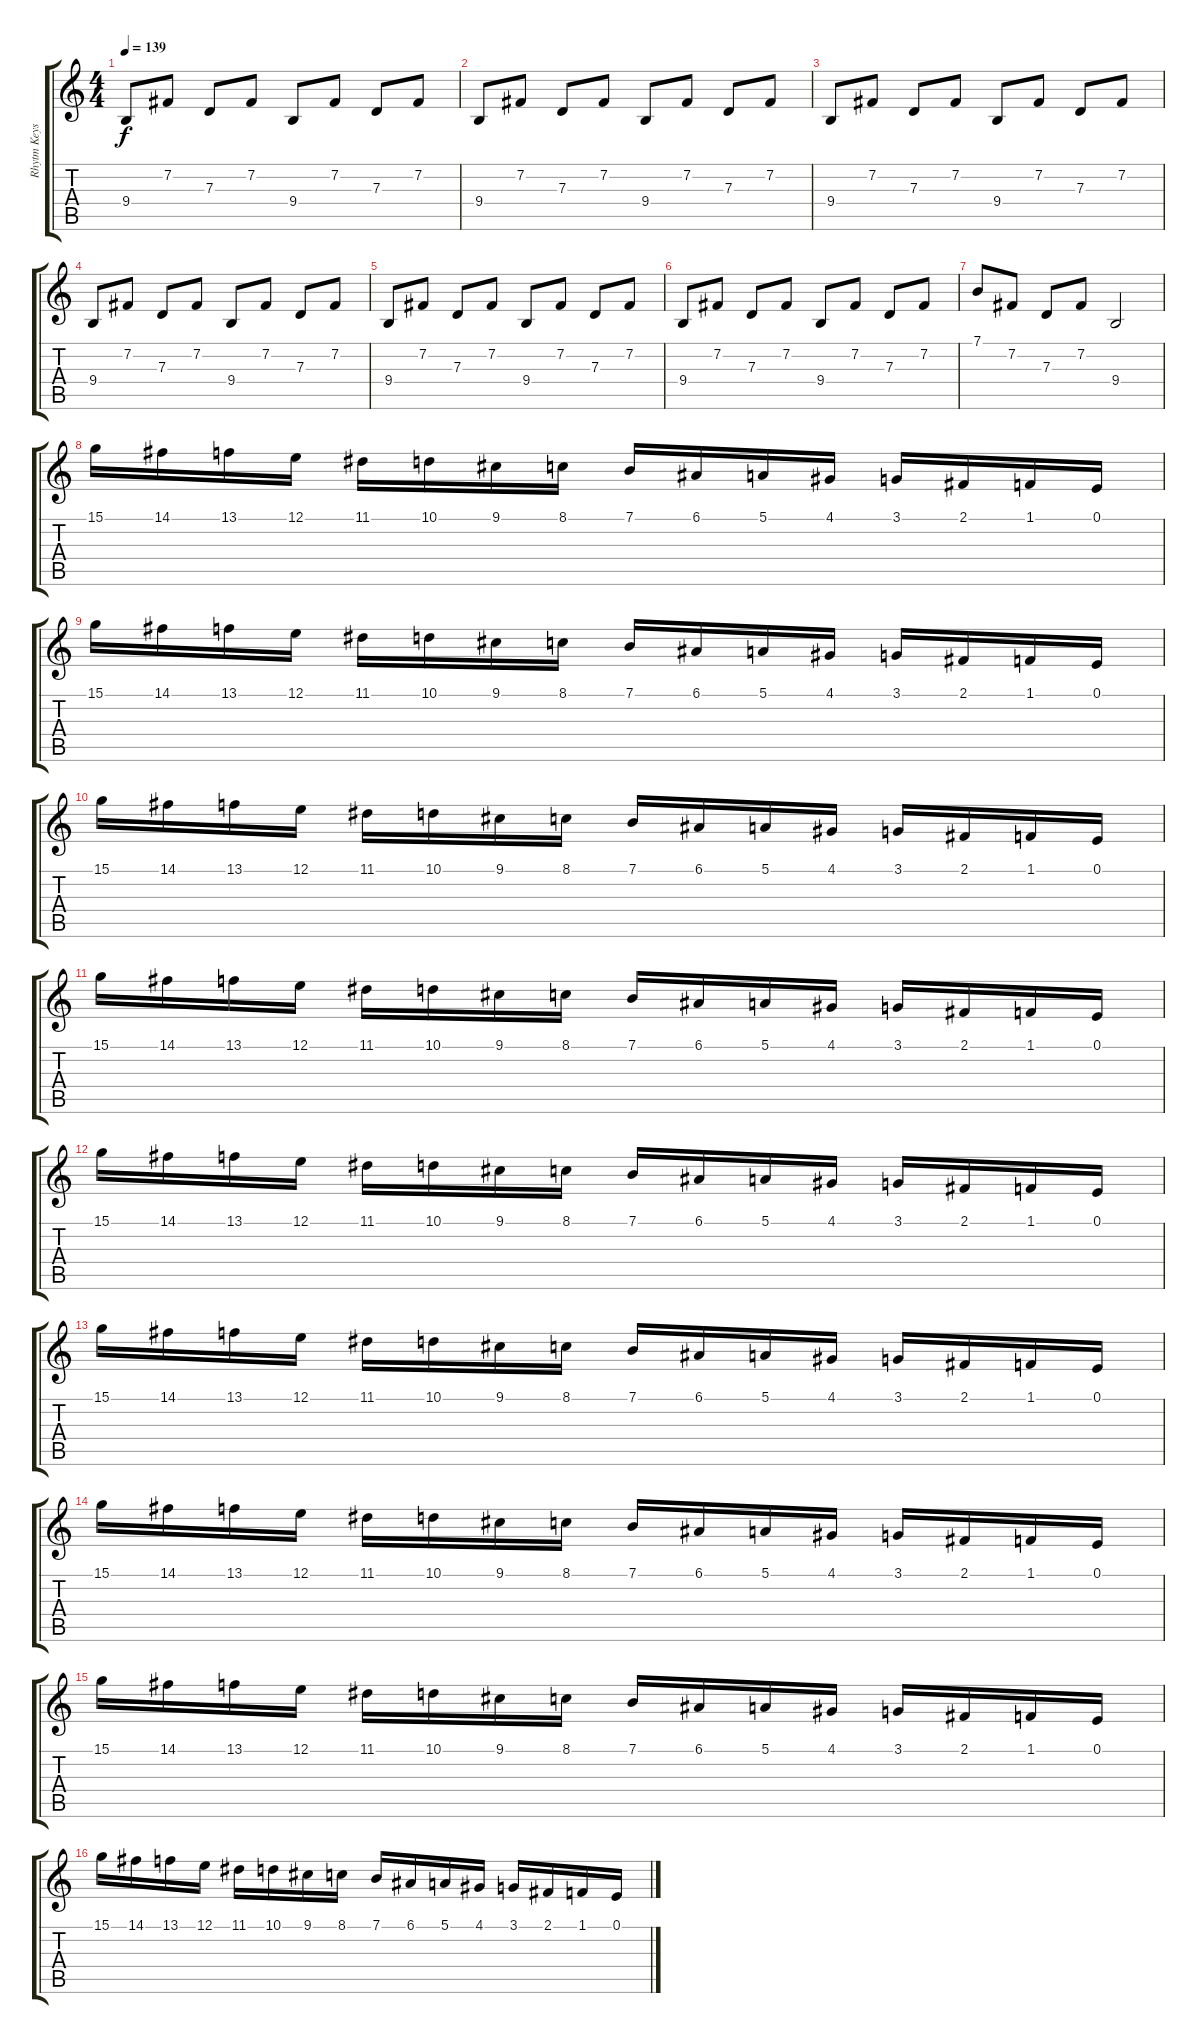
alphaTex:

\track ("Rhytm Keys" "Rhytm Keys") {instrument vibraphone}
\staff {score tabs}
\tuning (E4 B3 G3 D3 A2 E2) {hide}
\ts (4 4)
\tempo 139
\clef g2
\ks c
9.4.8{dy f} 7.2.8 7.3.8 7.2.8 9.4.8 7.2.8 7.3.8 7.2.8 |
9.4.8 7.2.8 7.3.8 7.2.8 9.4.8 7.2.8 7.3.8 7.2.8 |
9.4.8 7.2.8 7.3.8 7.2.8 9.4.8 7.2.8 7.3.8 7.2.8 |
9.4.8 7.2.8 7.3.8 7.2.8 9.4.8 7.2.8 7.3.8 7.2.8 |
9.4.8 7.2.8 7.3.8 7.2.8 9.4.8 7.2.8 7.3.8 7.2.8 |
9.4.8 7.2.8 7.3.8 7.2.8 9.4.8 7.2.8 7.3.8 7.2.8 |
7.1.8 7.2.8 7.3.8 7.2.8 9.4.2 |
15.1.16 14.1.16 13.1.16 12.1.16 11.1.16 10.1.16 9.1.16 8.1.16 7.1.16 6.1.16 5.1.16 4.1.16 3.1.16 2.1.16 1.1.16 0.1.16 |
15.1.16 14.1.16 13.1.16 12.1.16 11.1.16 10.1.16 9.1.16 8.1.16 7.1.16 6.1.16 5.1.16 4.1.16 3.1.16 2.1.16 1.1.16 0.1.16 |
15.1.16 14.1.16 13.1.16 12.1.16 11.1.16 10.1.16 9.1.16 8.1.16 7.1.16 6.1.16 5.1.16 4.1.16 3.1.16 2.1.16 1.1.16 0.1.16 |
15.1.16 14.1.16 13.1.16 12.1.16 11.1.16 10.1.16 9.1.16 8.1.16 7.1.16 6.1.16 5.1.16 4.1.16 3.1.16 2.1.16 1.1.16 0.1.16 |
15.1.16 14.1.16 13.1.16 12.1.16 11.1.16 10.1.16 9.1.16 8.1.16 7.1.16 6.1.16 5.1.16 4.1.16 3.1.16 2.1.16 1.1.16 0.1.16 |
15.1.16 14.1.16 13.1.16 12.1.16 11.1.16 10.1.16 9.1.16 8.1.16 7.1.16 6.1.16 5.1.16 4.1.16 3.1.16 2.1.16 1.1.16 0.1.16 |
15.1.16 14.1.16 13.1.16 12.1.16 11.1.16 10.1.16 9.1.16 8.1.16 7.1.16 6.1.16 5.1.16 4.1.16 3.1.16 2.1.16 1.1.16 0.1.16 |
15.1.16 14.1.16 13.1.16 12.1.16 11.1.16 10.1.16 9.1.16 8.1.16 7.1.16 6.1.16 5.1.16 4.1.16 3.1.16 2.1.16 1.1.16 0.1.16 |
15.1.16 14.1.16 13.1.16 12.1.16 11.1.16 10.1.16 9.1.16 8.1.16 7.1.16 6.1.16 5.1.16 4.1.16 3.1.16 2.1.16 1.1.16 0.1.16
